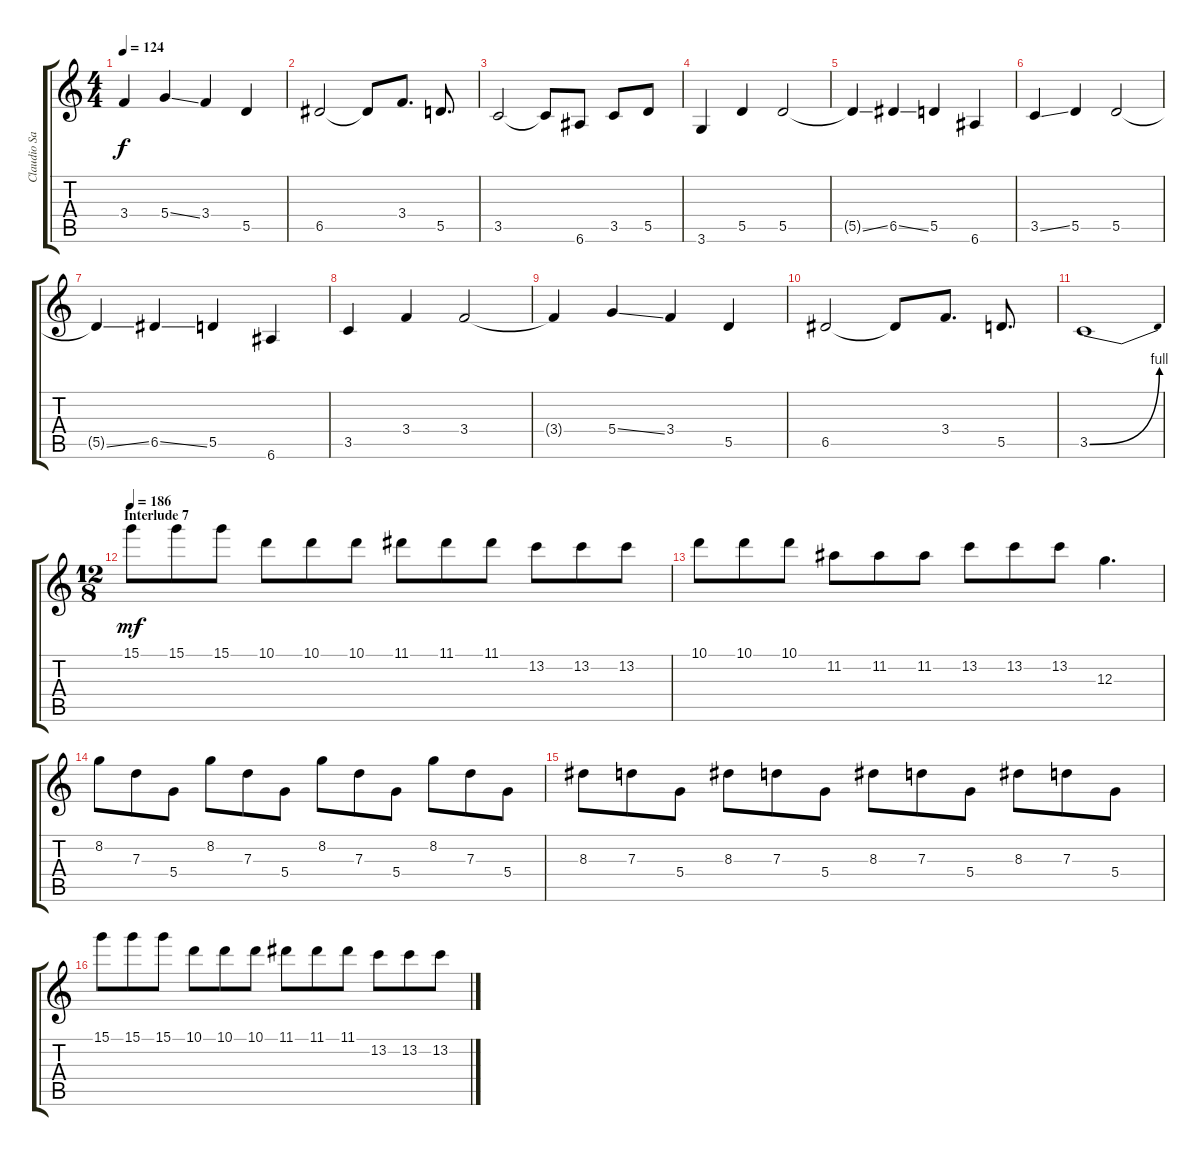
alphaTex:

\track ("Claudio Sanchez" "Claudio Sa") {instrument distortionguitar}
\staff {score tabs}
\tuning (E4 B3 G3 D3 A2 E2) {hide}
\ts (4 4)
\tempo 124
\clef g2
\ks c
3.4{t}.4{dy f} 5.4{ss}.4 3.4.4 5.5.4 |
6.5.2 6.5{t}.8 3.4.8{d} 5.5.8{d} |
3.5.2 3.5{t}.8 6.6.8 3.5.8 5.5.8 |
3.6.4 5.5.4 5.5.2 |
5.5{ss t}.4 6.5{ss}.4 5.5.4 6.6.4 |
3.5{ss}.4 5.5.4 5.5.2 |
5.5{ss t}.4 6.5{ss}.4 5.5.4 6.6.4 |
3.5.4 3.4.4 3.4.2 |
3.4{t}.4 5.4{ss}.4 3.4.4 5.5.4 |
6.5.2 6.5{t}.8 3.4.8{d} 5.5.8{d} |
3.5{be (bend 0 0 60 4)}.1 |
\ts (12 8)
\section ("" "Interlude 7")
\tempo 186
15.1.8{dy mf} 15.1.8 15.1.8 10.1.8 10.1.8 10.1.8 11.1.8 11.1.8 11.1.8 13.2.8 13.2.8 13.2.8 |
10.1.8 10.1.8 10.1.8 11.2.8 11.2.8 11.2.8 13.2.8 13.2.8 13.2.8 12.3.4{d} |
8.2.8 7.3.8 5.4.8 8.2.8 7.3.8 5.4.8 8.2.8 7.3.8 5.4.8 8.2.8 7.3.8 5.4.8 |
8.3.8 7.3.8 5.4.8 8.3.8 7.3.8 5.4.8 8.3.8 7.3.8 5.4.8 8.3.8 7.3.8 5.4.8 |
15.1.8 15.1.8 15.1.8 10.1.8 10.1.8 10.1.8 11.1.8 11.1.8 11.1.8 13.2.8 13.2.8 13.2.8
